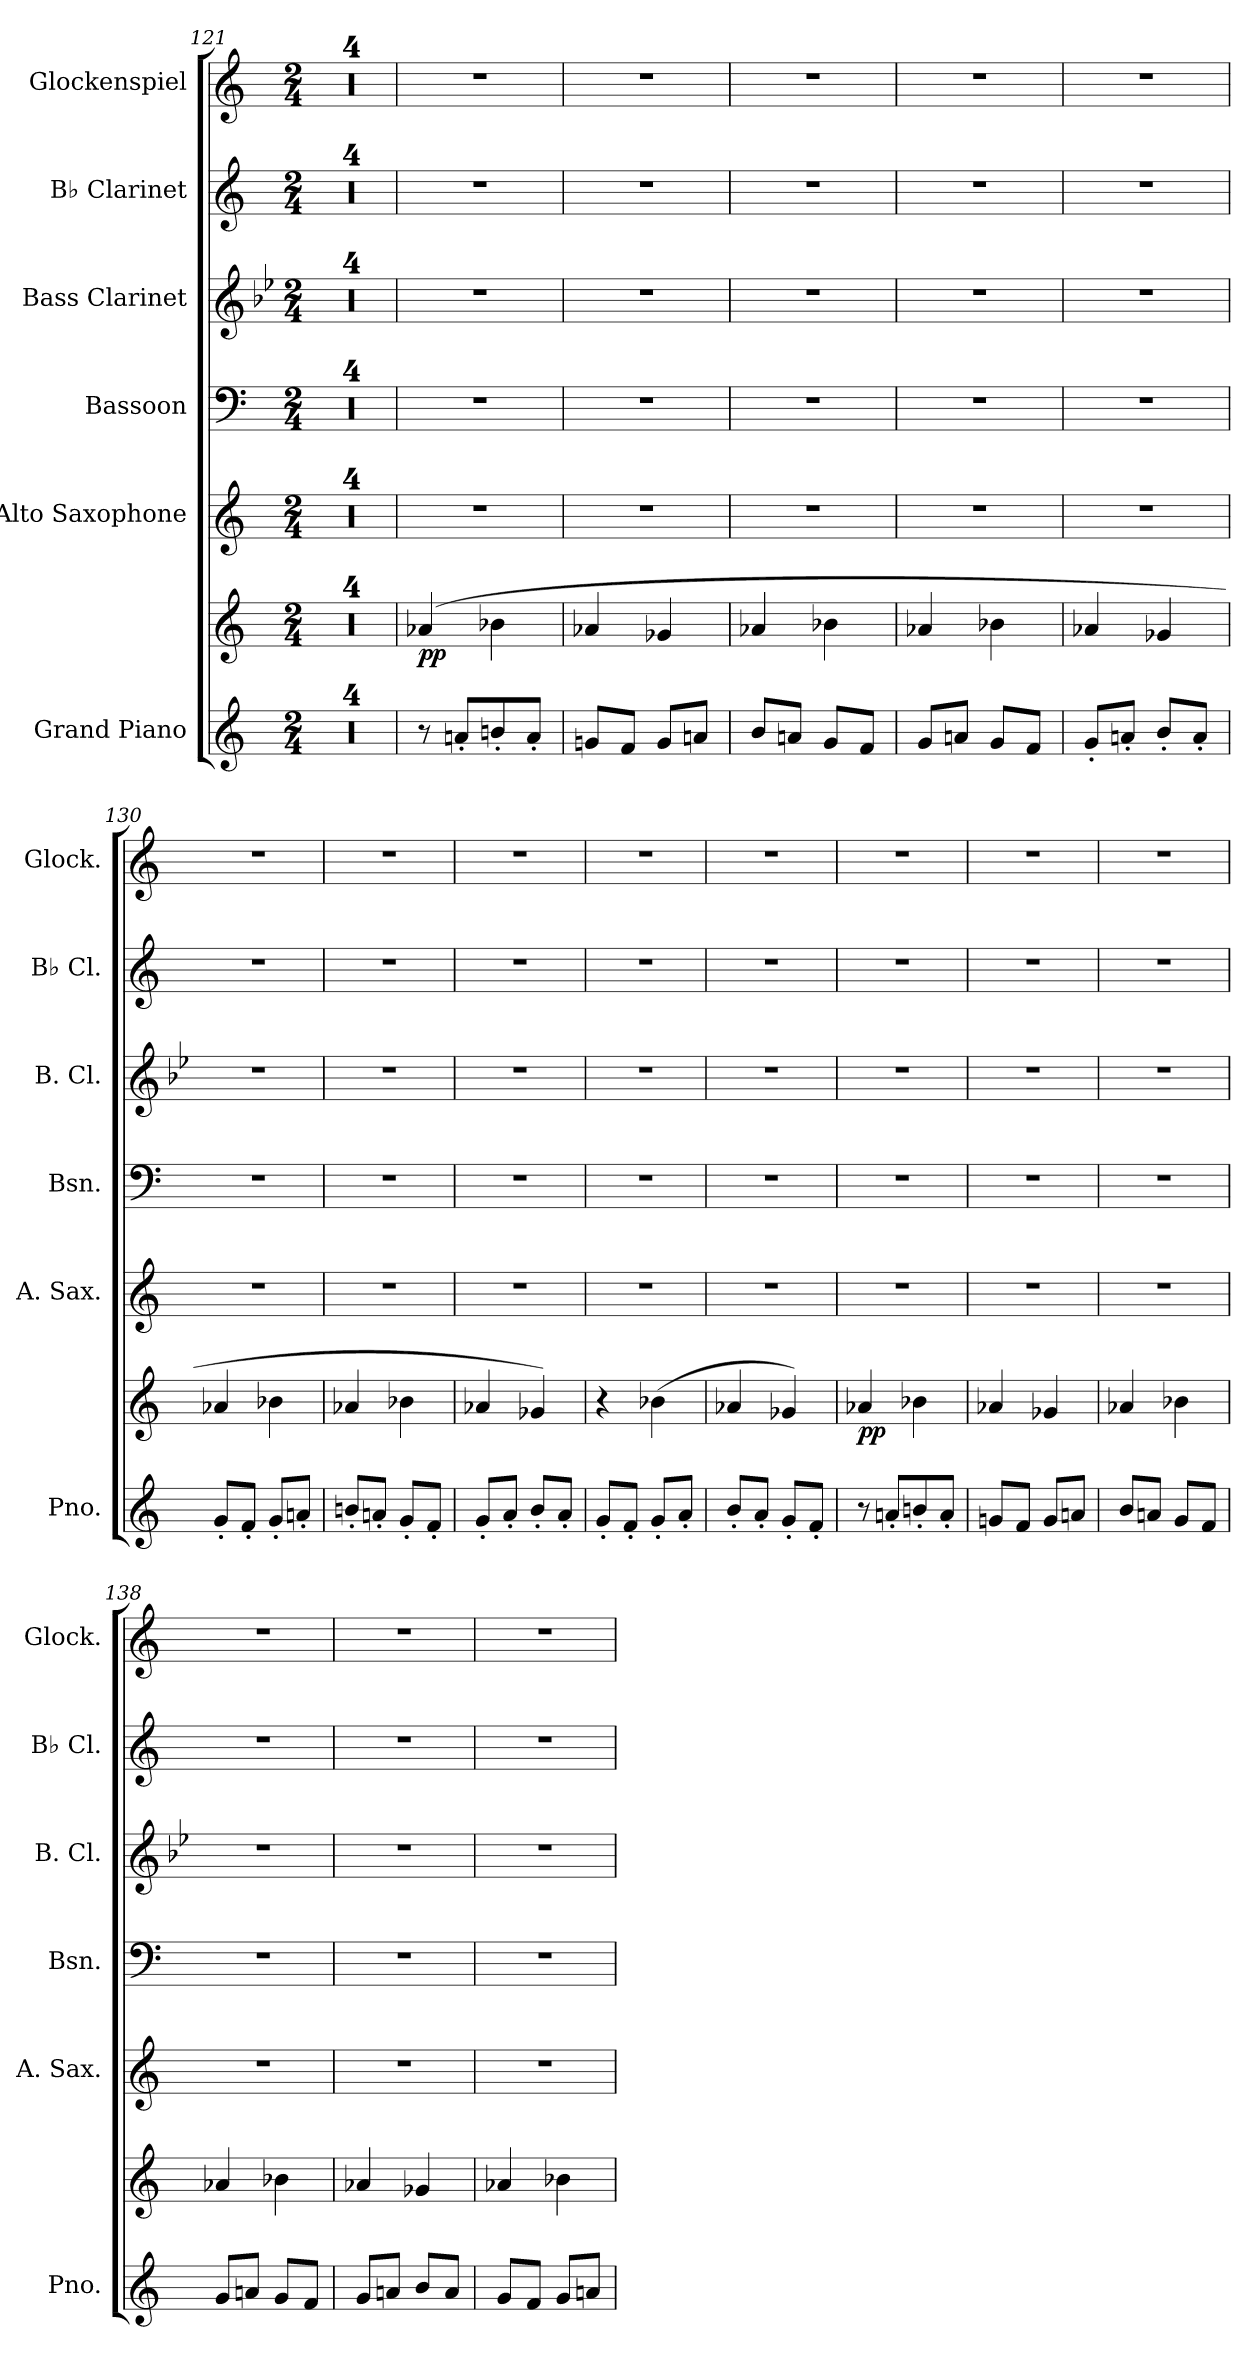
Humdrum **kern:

**kern	**kern	**dynam	**kern	**kern	**kern	**kern	**kern
*part6	*part6	*part6	*part5	*part4	*part3	*part2	*part1
*staff7	*staff6	*staff6/7	*staff5	*staff4	*staff3	*staff2	*staff1
*I"Grand Piano	*	*	*I"Alto Saxophone	*I"Bassoon	*I"Bass Clarinet	*I"B♭ Clarinet	*I"Glockenspiel
*I'Pno.	*	*	*I'A. Sax.	*I'Bsn.	*I'B. Cl.	*I'B♭ Cl.	*I'Glock.
*clefG2	*clefG2	*	*clefG2	*clefF4	*clefG2	*clefG2	*clefG2
*	*	*	*ITrd5c9	*	*ITrd8c14	*ITrd1c2	*ITrd-14c-24
*k[]	*k[]	*	*k[b-e-a-]	*k[]	*k[b-e-]	*k[b-e-]	*k[]
*M2/4	*M2/4	*	*M2/4	*M2/4	*M2/4	*M2/4	*M2/4
=121	=121	=121	=121	=121	=121	=121	=121
2r	2r	.	2r	2r	2r	2r	2r
=122	=122	=122	=122	=122	=122	=122	=122
2r	2r	.	2r	2r	2r	2r	2r
!!LO:PB:g=z
=123	=123	=123	=123	=123	=123	=123	=123
2r	2r	.	2r	2r	2r	2r	2r
=124	=124	=124	=124	=124	=124	=124	=124
2r	2r	.	2r	2r	2r	2r	2r
=125	=125	=125	=125	=125	=125	=125	=125
!	!	!LO:DY:b	!	!	!	!	!
8r	(>4a-X/	pp	2r	2r	2r	2r	2r
8an'/L	.	.	.	.	.	.	.
8bn'/	4b-X\	.	.	.	.	.	.
8a'/J	.	.	.	.	.	.	.
=126	=126	=126	=126	=126	=126	=126	=126
8gn/L	4a-X/	.	2r	2r	2r	2r	2r
8f/J	.	.	.	.	.	.	.
8g/L	4g-X/	.	.	.	.	.	.
8an/J	.	.	.	.	.	.	.
=127	=127	=127	=127	=127	=127	=127	=127
8b/L	4a-X/	.	2r	2r	2r	2r	2r
8an/J	.	.	.	.	.	.	.
8g/L	4b-X\	.	.	.	.	.	.
8f/J	.	.	.	.	.	.	.
=128	=128	=128	=128	=128	=128	=128	=128
8g/L	4a-X/	.	2r	2r	2r	2r	2r
8an/J	.	.	.	.	.	.	.
8g/L	4b-X\	.	.	.	.	.	.
8f/J	.	.	.	.	.	.	.
=129	=129	=129	=129	=129	=129	=129	=129
8g'/L	4a-X/	.	2r	2r	2r	2r	2r
8an'/J	.	.	.	.	.	.	.
8b'/L	4g-X/	.	.	.	.	.	.
8a'/J	.	.	.	.	.	.	.
=130	=130	=130	=130	=130	=130	=130	=130
8g'/L	4a-X/	.	2r	2r	2r	2r	2r
8f'/J	.	.	.	.	.	.	.
8g'/L	4b-X\	.	.	.	.	.	.
8an'/J	.	.	.	.	.	.	.
=131	=131	=131	=131	=131	=131	=131	=131
8bn'/L	4a-X/	.	2r	2r	2r	2r	2r
8an'/J	.	.	.	.	.	.	.
8g'/L	4b-X\	.	.	.	.	.	.
8f'/J	.	.	.	.	.	.	.
=132	=132	=132	=132	=132	=132	=132	=132
8g'/L	4a-X/	.	2r	2r	2r	2r	2r
8a'/J	.	.	.	.	.	.	.
8b'/L	4g-X/)	.	.	.	.	.	.
8a'/J	.	.	.	.	.	.	.
!!LO:PB:g=z
=133	=133	=133	=133	=133	=133	=133	=133
8g'/L	4r	.	2r	2r	2r	2r	2r
8f'/J	.	.	.	.	.	.	.
8g'/L	(>4b-X\	.	.	.	.	.	.
8a'/J	.	.	.	.	.	.	.
=134	=134	=134	=134	=134	=134	=134	=134
8b'/L	4a-X/	.	2r	2r	2r	2r	2r
8a'/J	.	.	.	.	.	.	.
8g'/L	4g-X/)	.	.	.	.	.	.
8f'/J	.	.	.	.	.	.	.
=135	=135	=135	=135	=135	=135	=135	=135
!	!	!LO:DY:b	!	!	!	!	!
8r	4a-X/	pp	2r	2r	2r	2r	2r
8an'/L	.	.	.	.	.	.	.
8bn'/	4b-X\	.	.	.	.	.	.
8a'/J	.	.	.	.	.	.	.
=136	=136	=136	=136	=136	=136	=136	=136
8gn/L	4a-X/	.	2r	2r	2r	2r	2r
8f/J	.	.	.	.	.	.	.
8g/L	4g-X/	.	.	.	.	.	.
8an/J	.	.	.	.	.	.	.
=137	=137	=137	=137	=137	=137	=137	=137
8b/L	4a-X/	.	2r	2r	2r	2r	2r
8an/J	.	.	.	.	.	.	.
8g/L	4b-X\	.	.	.	.	.	.
8f/J	.	.	.	.	.	.	.
=138	=138	=138	=138	=138	=138	=138	=138
8g/L	4a-X/	.	2r	2r	2r	2r	2r
8an/J	.	.	.	.	.	.	.
8g/L	4b-X\	.	.	.	.	.	.
8f/J	.	.	.	.	.	.	.
=139	=139	=139	=139	=139	=139	=139	=139
8g/L	4a-X/	.	2r	2r	2r	2r	2r
8an/J	.	.	.	.	.	.	.
8b/L	4g-X/	.	.	.	.	.	.
8a/J	.	.	.	.	.	.	.
=140	=140	=140	=140	=140	=140	=140	=140
8g/L	4a-X/	.	2r	2r	2r	2r	2r
8f/J	.	.	.	.	.	.	.
8g/L	4b-X\	.	.	.	.	.	.
8an/J	.	.	.	.	.	.	.
=	=	=	=	=	=	=	=
*-	*-	*-	*-	*-	*-	*-	*-
